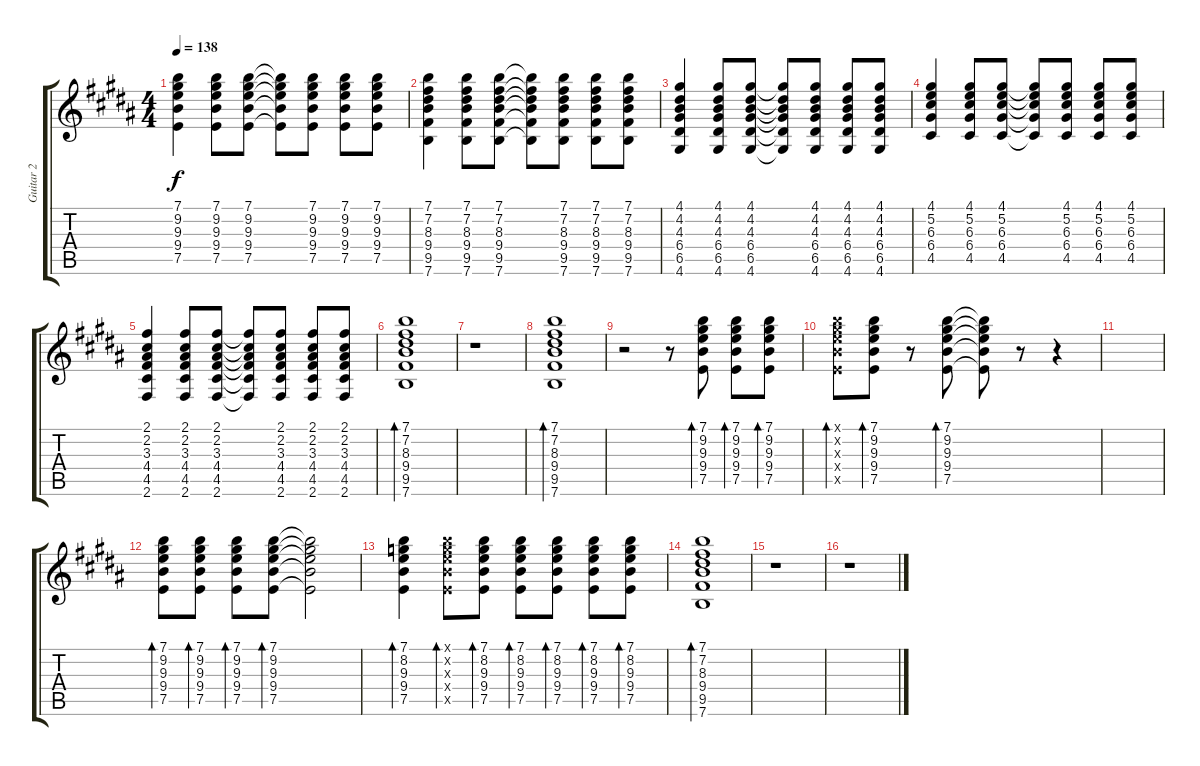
\track ("Guitar 2" "Guitar 2") {instrument electricguitarclean}
\staff {score tabs}
\tuning (E4 B3 G3 D3 A2 E2) {hide}
\ts (4 4)
\tempo 138
\clef g2
\ks g#minor
(7.1 9.2 9.3 9.4 7.5).4{dy f} (7.1 9.2 9.3 9.4 7.5).8 (7.1 9.2 9.3 9.4 7.5).8 (7.1{t} 9.2{t} 9.3{t} 9.4{t} 7.5{t}).8 (7.1 9.2 9.3 9.4 7.5).8 (7.1 9.2 9.3 9.4 7.5).8 (7.1 9.2 9.3 9.4 7.5).8 |
\ks b
(7.1 7.2 8.3 9.4 9.5 7.6).4 (7.1 7.2 8.3 9.4 9.5 7.6).8 (7.1 7.2 8.3 9.4 9.5 7.6).8 (7.1{t} 7.2{t} 8.3{t} 9.4{t} 9.5{t} 7.6{t}).8 (7.1 7.2 8.3 9.4 9.5 7.6).8 (7.1 7.2 8.3 9.4 9.5 7.6).8 (7.1 7.2 8.3 9.4 9.5 7.6).8 |
\ks g#minor
(4.1 4.2 4.3 6.4 6.5 4.6).4 (4.1 4.2 4.3 6.4 6.5 4.6).8 (4.1 4.2 4.3 6.4 6.5 4.6).8 (4.1{t} 4.2{t} 4.3{t} 6.4{t} 6.5{t} 4.6{t}).8 (4.1 4.2 4.3 6.4 6.5 4.6).8 (4.1 4.2 4.3 6.4 6.5 4.6).8 (4.1 4.2 4.3 6.4 6.5 4.6).8 |
(4.1 5.2 6.3 6.4 4.5).4 (4.1 5.2 6.3 6.4 4.5).8 (4.1 5.2 6.3 6.4 4.5).8 (4.1{t} 5.2{t} 6.3{t} 6.4{t} 4.5{t}).8 (4.1 5.2 6.3 6.4 4.5).8 (4.1 5.2 6.3 6.4 4.5).8 (4.1 5.2 6.3 6.4 4.5).8 |
(2.1 2.2 3.3 4.4 4.5 2.6).4 (2.1 2.2 3.3 4.4 4.5 2.6).8 (2.1 2.2 3.3 4.4 4.5 2.6).8 (2.1{t} 2.2{t} 3.3{t} 4.4{t} 4.5{t} 2.6{t}).8 (2.1 2.2 3.3 4.4 4.5 2.6).8 (2.1 2.2 3.3 4.4 4.5 2.6).8 (2.1 2.2 3.3 4.4 4.5 2.6).8 |
\ks b
(7.1 7.2 8.3 9.4 9.5 7.6).1{bd 30 volume 8 balance 0 instrument electricguitarclean} |
\ks g#minor
r.1 |
\ks b
(7.1 7.2 8.3 9.4 9.5 7.6).1{bd 30} |
\ks g#minor
r.2 r.8 (7.1 9.2 9.3 9.4 7.5).8{bd 30} (7.1 9.2 9.3 9.4 7.5).8{bd 30} (7.1 9.2 9.3 9.4 7.5).8{bd 30} |
\ks b
(7.1{x} 9.2{x} 9.3{x} 9.4{x} 7.5{x}).8{bd 30} (7.1 9.2 9.3 9.4 7.5).8{bd 30} r.8 (7.1 9.2 9.3 9.4 7.5).8{bd 30} (7.1{t} 9.2{t} 9.3{t} 9.4{t} 7.5{t}).8 r.8 r.4 |
\ks g#minor
|
\ks b
(7.1 9.2 9.3 9.4 7.5).8{bd 30} (7.1 9.2 9.3 9.4 7.5).8{bd 30} (7.1 9.2 9.3 9.4 7.5).8{bd 30} (7.1 9.2 9.3 9.4 7.5).8{bd 30} (7.1{t} 9.2{t} 9.3{t} 9.4{t} 7.5{t}).2 |
\ks g#minor
(7.1 8.2 9.3 9.4 7.5).4{bd 30} (7.1{x} 8.2{x} 9.3{x} 9.4{x} 7.5{x}).8{bd 30} (7.1 8.2 9.3 9.4 7.5).8{bd 30} (7.1 8.2 9.3 9.4 7.5).8{bd 30} (7.1 8.2 9.3 9.4 7.5).8{bd 30} (7.1 8.2 9.3 9.4 7.5).8{bd 30} (7.1 8.2 9.3 9.4 7.5).8{bd 30} |
\ks b
(7.1 7.2 8.3 9.4 9.5 7.6).1{bd 30} |
\ks g#minor
r.1 |
\ks b
r.1
